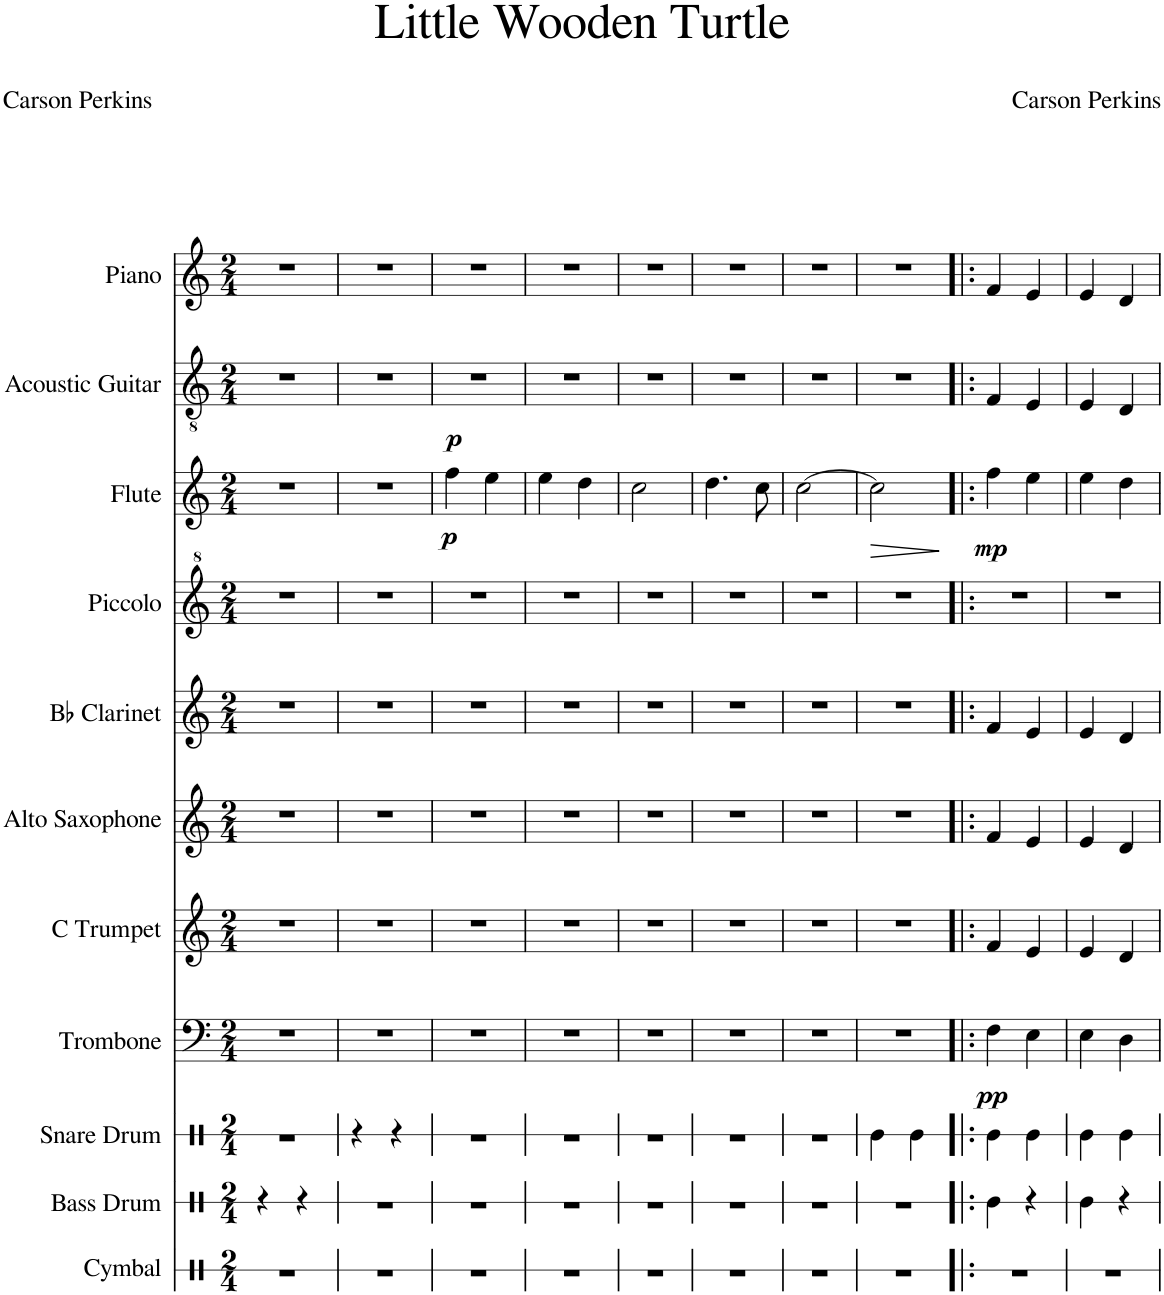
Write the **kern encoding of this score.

**kern	**kern	**kern	**kern	**dynam	**kern	**kern	**kern	**kern	**kern	**dynam	**kern	**dynam	**kern
*part11	*part10	*part9	*part8	*part8	*part7	*part6	*part5	*part4	*part3	*part3	*part2	*part2	*part1
*staff11	*staff10	*staff9	*staff8	*staff8	*staff7	*staff6	*staff5	*staff4	*staff3	*staff3	*staff2	*staff2	*staff1
*I"Cymbal	*I"Bass Drum	*I"Snare Drum	*I"Trombone	*	*I"C Trumpet	*I"Alto Saxophone	*I"Bb Clarinet	*I"Piccolo	*I"Flute	*	*I"Acoustic Guitar	*	*I"Piano
*I'Cym.	*I'B. Dr.	*I'Sn. Dr.	*I'Trb.	*	*I'C Tpt.	*I'A. Sax.	*I'Bb Cl.	*I'Picc.	*I'Fl.	*	*I'Guit.	*	*I'Pno.
*stria1	*stria1	*stria1	*	*	*	*	*	*	*	*	*	*	*
*clefX	*clefX	*clefX	*clefF4	*	*clefG2	*clefG2	*clefG2	*clefG^2	*clefG2	*	*clefGv2	*	*clefG2
*	*	*	*	*	*	*ITrd5c9	*ITrd1c2	*ITrd-7c-12	*	*	*	*	*
*k[]	*k[]	*k[]	*k[]	*	*k[]	*k[]	*k[]	*k[]	*k[]	*	*k[]	*	*k[]
*M2/4	*M2/4	*M2/4	*M2/4	*	*M2/4	*M2/4	*M2/4	*M2/4	*M2/4	*	*M2/4	*	*M2/4
=1	=1	=1	=1	=1	=1	=1	=1	=1	=1	=1	=1	=1	=1
2r	4r	2r	2r	.	2r	2r	2r	2r	2r	.	2r	.	2r
.	4r	.	.	.	.	.	.	.	.	.	.	.	.
=2	=2	=2	=2	=2	=2	=2	=2	=2	=2	=2	=2	=2	=2
2r	2r	4r	2r	.	2r	2r	2r	2r	2r	.	2r	.	2r
.	.	4r	.	.	.	.	.	.	.	.	.	.	.
=3	=3	=3	=3	=3	=3	=3	=3	=3	=3	=3	=3	=3	=3
!	!	!	!	!	!	!	!	!	!	!LO:DY:b	!	!LO:DY:b	!
2r	2r	2r	2r	.	2r	2r	2r	2r	4ff\	p	2r	p	2r
.	.	.	.	.	.	.	.	.	4ee\	.	.	.	.
=4	=4	=4	=4	=4	=4	=4	=4	=4	=4	=4	=4	=4	=4
2r	2r	2r	2r	.	2r	2r	2r	2r	4ee\	.	2r	.	2r
.	.	.	.	.	.	.	.	.	4dd\	.	.	.	.
=5	=5	=5	=5	=5	=5	=5	=5	=5	=5	=5	=5	=5	=5
2r	2r	2r	2r	.	2r	2r	2r	2r	2cc\	.	2r	.	2r
=6	=6	=6	=6	=6	=6	=6	=6	=6	=6	=6	=6	=6	=6
2r	2r	2r	2r	.	2r	2r	2r	2r	4.dd\	.	2r	.	2r
.	.	.	.	.	.	.	.	.	8cc\	.	.	.	.
=7	=7	=7	=7	=7	=7	=7	=7	=7	=7	=7	=7	=7	=7
2r	2r	2r	2r	.	2r	2r	2r	2r	[2cc\	.	2r	.	2r
=8	=8	=8	=8	=8	=8	=8	=8	=8	=8	=8	=8	=8	=8
!	!	!	!	!	!	!	!	!	!	!LO:HP:b	!	!	!
2r	2r	4Re\	2r	.	2r	2r	2r	2r	2cc\]	>	2r	.	2r
.	.	4Re\	.	.	.	.	.	.	.	.	.	.	.
.	.	.	.	.	.	.	.	.	.	]	.	.	.
=9!|:	=9!|:	=9!|:	=9!|:	=9!|:	=9!|:	=9!|:	=9!|:	=9!|:	=9!|:	=9!|:	=9!|:	=9!|:	=9!|:
!	!	!	!	!LO:DY:b	!	!	!	!	!	!LO:DY:b	!	!	!
2r	4Re\	4Re\	4F\	pp	4f/	4f/	4f/	2r	4ff\	mp	4F/	.	4f/
.	4r	4Re\	4E\	.	4e/	4e/	4e/	.	4ee\	.	4E/	.	4e/
=10	=10	=10	=10	=10	=10	=10	=10	=10	=10	=10	=10	=10	=10
2r	4Re\	4Re\	4E\	.	4e/	4e/	4e/	2r	4ee\	.	4E/	.	4e/
.	4r	4Re\	4D\	.	4d/	4d/	4d/	.	4dd\	.	4D/	.	4d/
=	=	=	=	=	=	=	=	=	=	=	=	=	=
*-	*-	*-	*-	*-	*-	*-	*-	*-	*-	*-	*-	*-	*-
